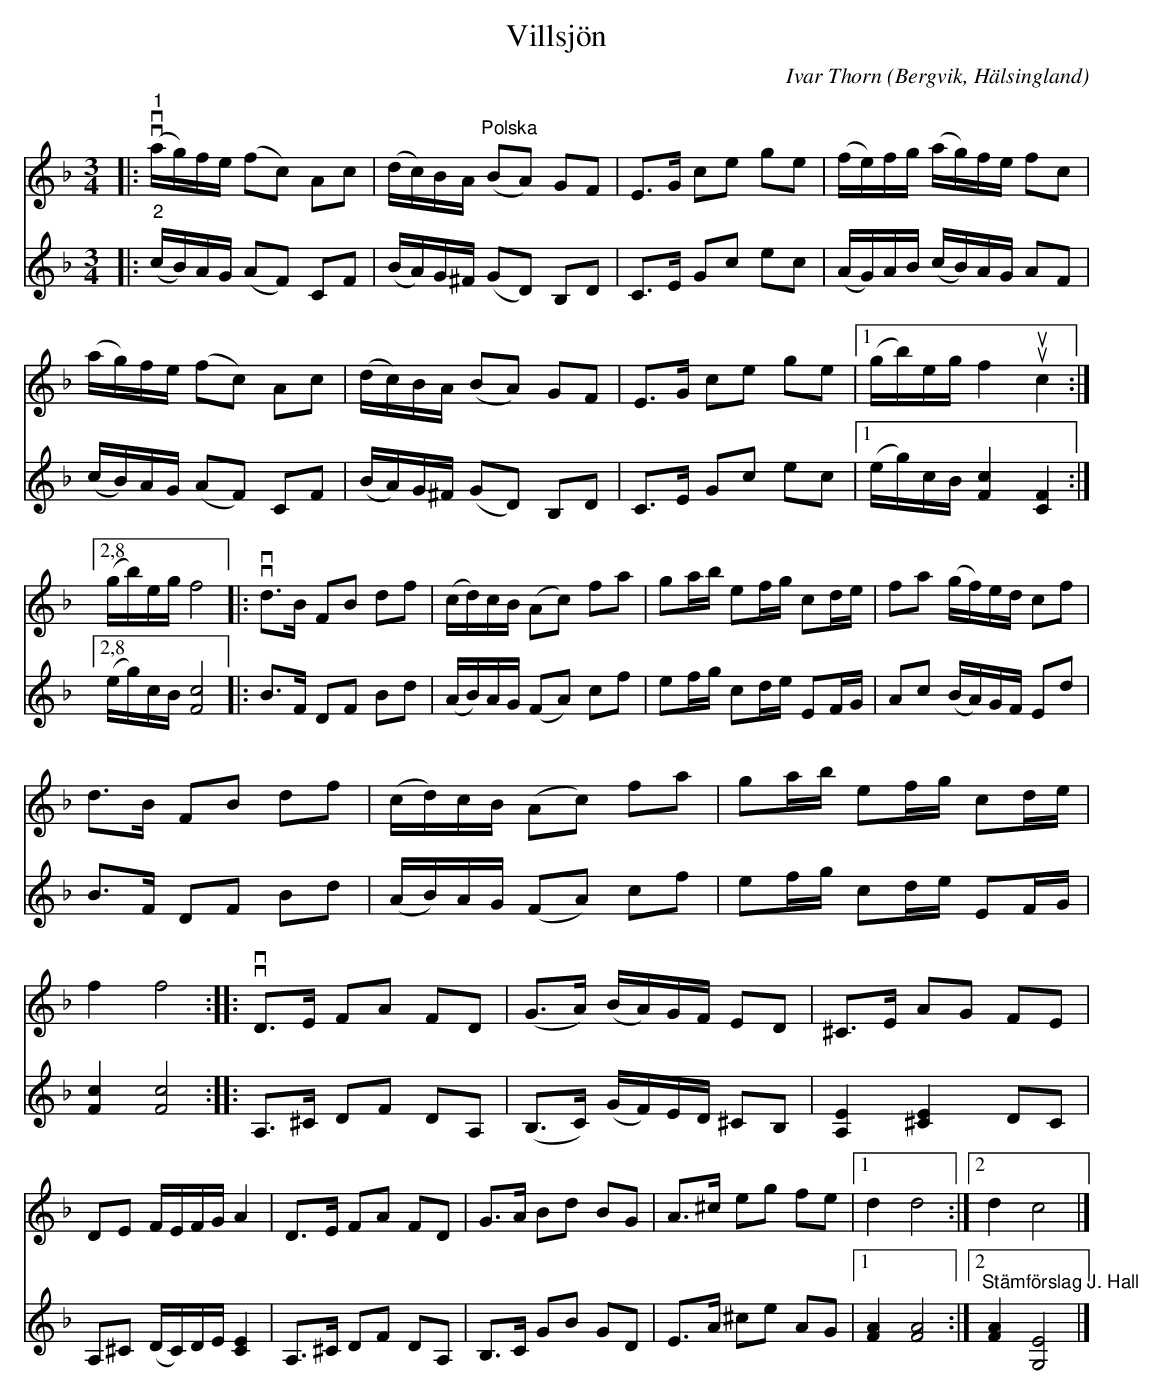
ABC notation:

X:1
T:Villsjön
C:Ivar Thorn
O:Bergvik, Hälsingland
%%score 1 2
L:1/8
M:3/4
K:F
V:1
|:"^1"vv (a/g/)f/e/ (fc) Ac | (d/c/)B/A/"^Polska" (BA) GF | E>G ce ge | (f/e/)f/g/ (a/g/)f/e/ fc |
 (a/g/)f/e/ (fc) Ac | (d/c/)B/A/ (BA) GF | E>G ce ge |1 (g/b/)e/g/ f2uu c2 :|2,8 (g/b/)e/g/ f4 |:
vv d>B FB df | (c/d/)c/B/ (Ac) fa | ga/b/ ef/g/ cd/e/ | fa (g/f/)e/d/ cf |
d>B FB df | (c/d/)c/B/ (Ac) fa | ga/b/ ef/g/ cd/e/ | f2 f4 ::
vv D>E FA FD | (G>A) (B/A/)G/F/ ED | ^C>E AG FE | DE F/E/F/G/ A2 |
 D>E FA FD | G>A Bd BG | A>^c eg fe |1 d2 d4 :|2 d2 c4 |]
V:2
|:"^2" (c/B/)A/G/ (AF) CF | (B/A/)G/^F/ (GD) B,D | C>E Gc ec | (A/G/)A/B/ (c/B/)A/G/ AF |
(c/B/)A/G/ (AF) CF | (B/A/)G/^F/ (GD) B,D | C>E Gc ec |1 (e/g/)c/B/ [Fc]2 [CF]2 :|2,8 (e/g/)c/B/ [Fc]4 |:
B>F DF Bd | (A/B/)A/G/ (FA) cf | ef/g/ cd/e/ EF/G/ | Ac (B/A/)G/F/ Ed |
B>F DF Bd | (A/B/)A/G/ (FA) cf | ef/g/ cd/e/ EF/G/ | [Fc]2 [Fc]4 ::
A,>^C DF DA, | (B,>C) (G/F/)E/D/ ^CB, | [A,E]2 [^CE]2 DC | A,^C (D/C/)D/E/ [CE]2 |
 A,>^C DF DA, | B,>C GB GD | E>A ^ce AG |1 [FA]2 [FA]4 :|2"^Stämförslag J. Hall" [FA]2 [G,E]4 |]
